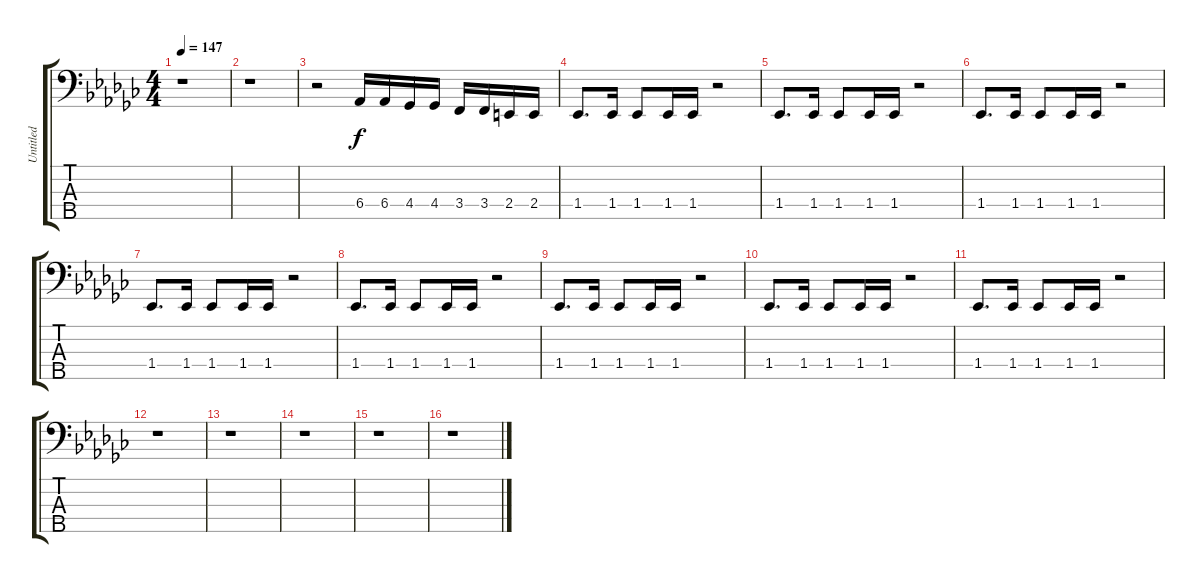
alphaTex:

\track ("Untitled" "Untitled") {instrument synthbass1}
\staff {score tabs}
\tuning (F2 C2 G1 D1 A0) {hide}
\ts (4 4)
\tempo 147
\clef f4
\ks gb
r.1{dy f} |
r.1 |
r.2 6.4.16 6.4.16 4.4.16 4.4.16 3.4.16 3.4.16 2.4.16 2.4.16 |
1.4.8{d} 1.4.16 1.4.8 1.4.16 1.4.16 r.2 |
1.4.8{d} 1.4.16 1.4.8 1.4.16 1.4.16 r.2 |
1.4.8{d} 1.4.16 1.4.8 1.4.16 1.4.16 r.2 |
1.4.8{d} 1.4.16 1.4.8 1.4.16 1.4.16 r.2 |
1.4.8{d} 1.4.16 1.4.8 1.4.16 1.4.16 r.2 |
1.4.8{d} 1.4.16 1.4.8 1.4.16 1.4.16 r.2 |
1.4.8{d} 1.4.16 1.4.8 1.4.16 1.4.16 r.2 |
1.4.8{d} 1.4.16 1.4.8 1.4.16 1.4.16 r.2 |
r.1 |
r.1 |
r.1 |
r.1 |
r.1
